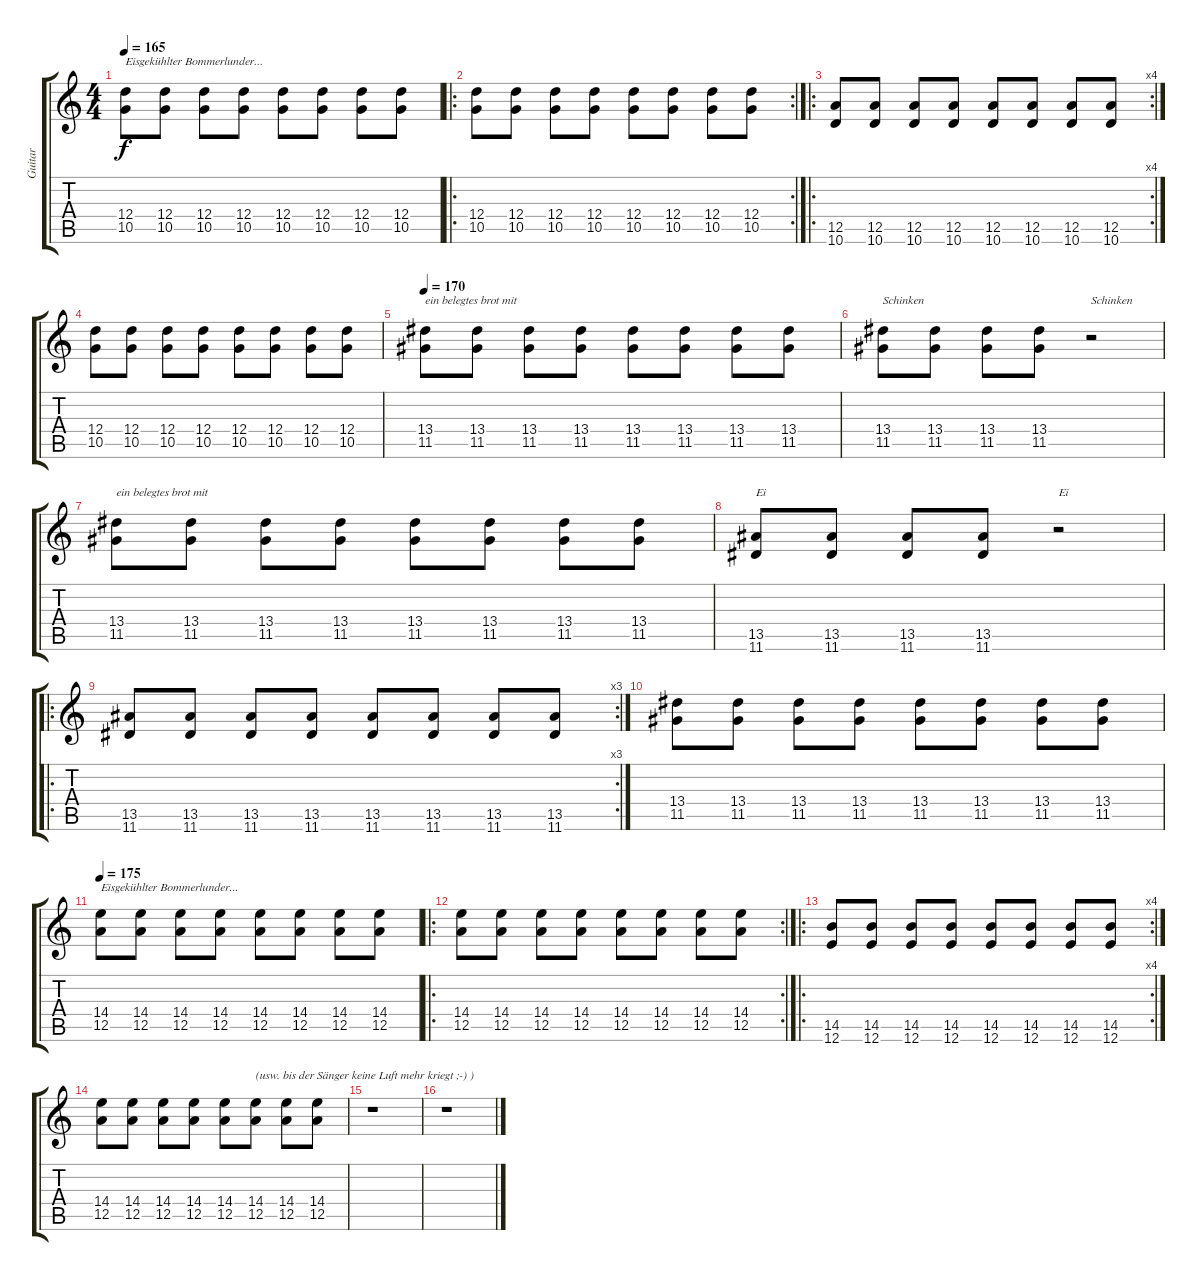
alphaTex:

\track ("Guitar" "Guitar") {instrument distortionguitar}
\staff {score tabs}
\tuning (E4 B3 G3 D3 A2 E2) {hide}
\ts (4 4)
\tempo 165
\clef g2
\ks c
(12.4 10.5).8{txt "Eisgekühlter Bommerlunder..." dy f} (12.4 10.5).8 (12.4 10.5).8 (12.4 10.5).8 (12.4 10.5).8 (12.4 10.5).8 (12.4 10.5).8 (12.4 10.5).8 |
\ro
\rc 2
(12.4 10.5).8 (12.4 10.5).8 (12.4 10.5).8 (12.4 10.5).8 (12.4 10.5).8 (12.4 10.5).8 (12.4 10.5).8 (12.4 10.5).8 |
\ro
\rc 4
(12.5 10.6).8 (12.5 10.6).8 (12.5 10.6).8 (12.5 10.6).8 (12.5 10.6).8 (12.5 10.6).8 (12.5 10.6).8 (12.5 10.6).8 |
(12.4 10.5).8 (12.4 10.5).8 (12.4 10.5).8 (12.4 10.5).8 (12.4 10.5).8 (12.4 10.5).8 (12.4 10.5).8 (12.4 10.5).8 |
\tempo 170
(13.4 11.5).8{txt "ein belegtes brot mit"} (13.4 11.5).8 (13.4 11.5).8 (13.4 11.5).8 (13.4 11.5).8 (13.4 11.5).8 (13.4 11.5).8 (13.4 11.5).8 |
(13.4 11.5).8{txt "Schinken"} (13.4 11.5).8 (13.4 11.5).8 (13.4 11.5).8 r.2{txt "Schinken"} |
(13.4 11.5).8{txt "ein belegtes brot mit"} (13.4 11.5).8 (13.4 11.5).8 (13.4 11.5).8 (13.4 11.5).8 (13.4 11.5).8 (13.4 11.5).8 (13.4 11.5).8 |
(13.5 11.6).8{txt "Ei"} (13.5 11.6).8 (13.5 11.6).8 (13.5 11.6).8 r.2{txt "Ei"} |
\ro
\rc 3
(13.5 11.6).8 (13.5 11.6).8 (13.5 11.6).8 (13.5 11.6).8 (13.5 11.6).8 (13.5 11.6).8 (13.5 11.6).8 (13.5 11.6).8 |
(13.4 11.5).8 (13.4 11.5).8 (13.4 11.5).8 (13.4 11.5).8 (13.4 11.5).8 (13.4 11.5).8 (13.4 11.5).8 (13.4 11.5).8 |
\tempo 175
(14.4 12.5).8{txt "Eisgekühlter Bommerlunder..."} (14.4 12.5).8 (14.4 12.5).8 (14.4 12.5).8 (14.4 12.5).8 (14.4 12.5).8 (14.4 12.5).8 (14.4 12.5).8 |
\ro
\rc 2
(14.4 12.5).8 (14.4 12.5).8 (14.4 12.5).8 (14.4 12.5).8 (14.4 12.5).8 (14.4 12.5).8 (14.4 12.5).8 (14.4 12.5).8 |
\ro
\rc 4
(14.5 12.6).8 (14.5 12.6).8 (14.5 12.6).8 (14.5 12.6).8 (14.5 12.6).8 (14.5 12.6).8 (14.5 12.6).8 (14.5 12.6).8 |
(14.4 12.5).8 (14.4 12.5).8 (14.4 12.5).8 (14.4 12.5).8 (14.4 12.5).8 (14.4 12.5).8{txt "(usw. bis der Sänger keine Luft mehr kriegt ;-) )"} (14.4 12.5).8 (14.4 12.5).8 |
r.1 |
r.1
